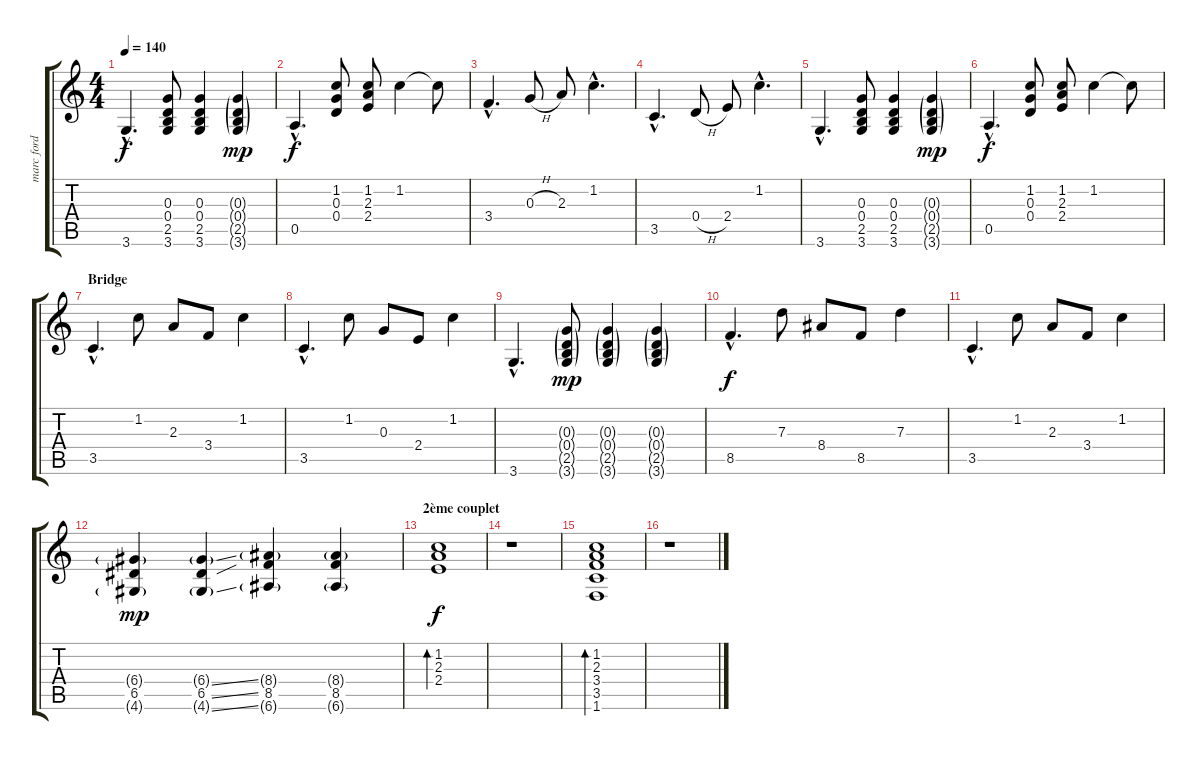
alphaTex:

\track ("marc ford guitare" "marc ford ") {instrument acousticguitarsteel}
\staff {score tabs}
\tuning (E4 B3 G3 D3 A2 E2) {hide}
\ts (4 4)
\tempo 140
\clef g2
\ks c
3.6{hac}.4{d dy f} (0.3 0.4 2.5 3.6).8 (0.3 0.4 2.5 3.6).4 (0.3{g} 0.4{g} 2.5{g} 3.6{g}).4{dy mp} |
0.5{hac}.4{d dy f} (1.2 0.3 0.4).8 (1.2 2.3 2.4).8 1.2.4 1.2{t}.8 |
3.4{hac}.4{d} 0.3{h}.8 2.3.8 1.2{hac}.4{d} |
3.5{hac}.4{d} 0.4{h}.8 2.4.8 1.2{hac}.4{d} |
3.6{hac}.4{d} (0.3 0.4 2.5 3.6).8 (0.3 0.4 2.5 3.6).4 (0.3{g} 0.4{g} 2.5{g} 3.6{g}).4{dy mp} |
0.5{hac}.4{d dy f} (1.2 0.3 0.4).8 (1.2 2.3 2.4).8 1.2.4 1.2{t}.8 |
\section ("" "Bridge")
3.5{hac}.4{d} 1.2.8 2.3.8 3.4.8 1.2.4 |
3.5{hac}.4{d} 1.2.8 0.3.8 2.4.8 1.2.4 |
3.6{hac}.4{d} (0.3{g} 0.4{g} 2.5{g} 3.6{g}).8{dy mp} (0.3{g} 0.4{g} 2.5{g} 3.6{g}).4 (0.3{g} 0.4{g} 2.5{g} 3.6{g}).4 |
8.5{hac}.4{d dy f} 7.3.8 8.4.8 8.5.8 7.3.4 |
3.5{hac}.4{d} 1.2.8 2.3.8 3.4.8 1.2.4 |
(6.4{g} 6.5 4.6{g}).4{dy mp} (6.4{ss g} 6.5{ss} 4.6{ss g}).4 (8.4{g} 8.5 6.6{g}).4 (8.4{g} 8.5 6.6{g}).4 |
\section ("" "2ème couplet")
(1.2 2.3 2.4).1{bd 120 dy f} |
r.1 |
(1.2 2.3 3.4 3.5 1.6).1{bd 120} |
r.1
